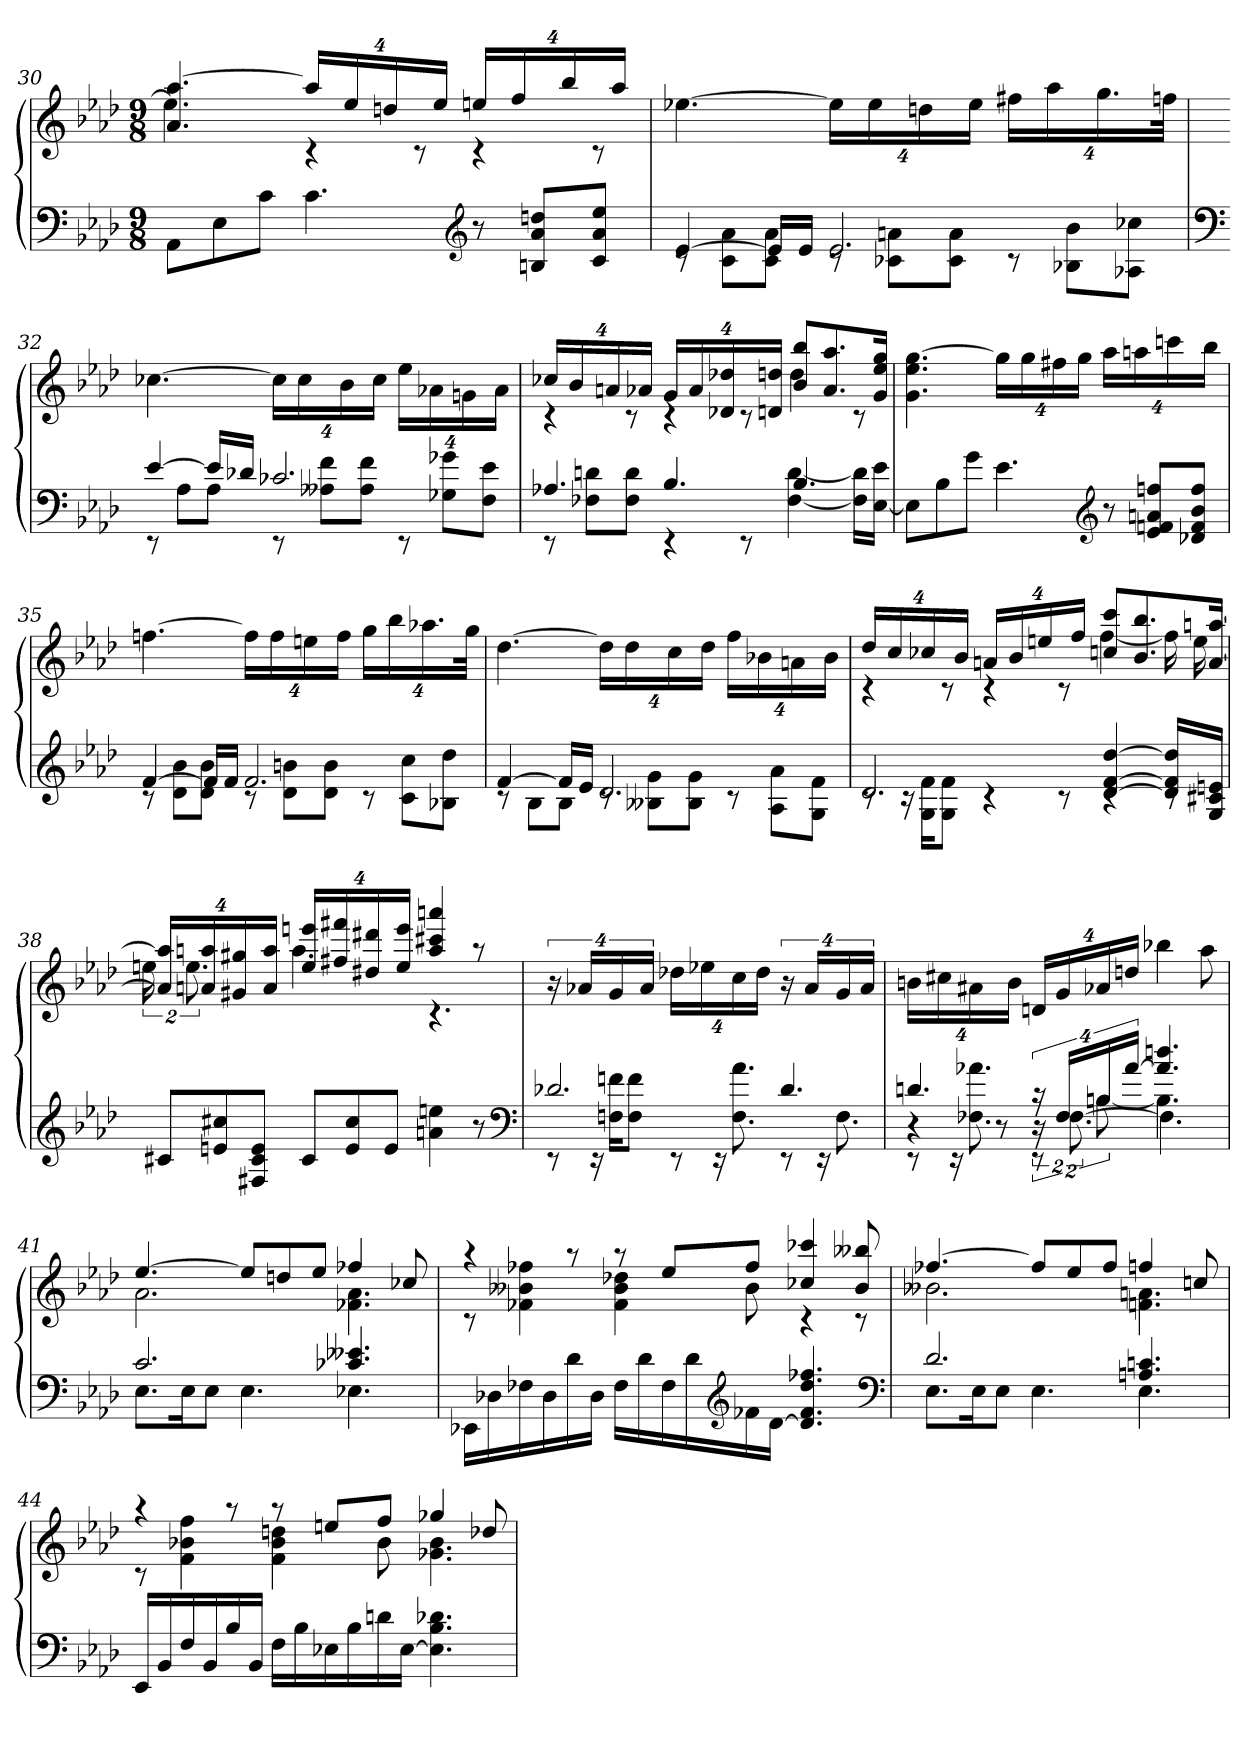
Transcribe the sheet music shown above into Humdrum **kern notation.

**kern	**kern
*part1	*part1
*staff2	*staff1
*clefF4	*clefG2
*k[b-e-a-d-]	*k[b-e-a-d-]
*f:	*f:
*M9/8	*M9/8
=30	=30
*	*^
8AA-L	4.a- [4.aa-	4.ee-]
8E-	.	.
8cJ	.	.
4.c	32%3aa-LL]	4rc
.	32%3ee-	.
.	32%3ddn	.
.	.	8rc
.	32%3ee-JJ	.
*clefG2	*	*
8r	32%3eenLL	4rc
.	32%3ff	.
8Bn 8a- 8ddnL	.	.
.	32%3bb-	.
8c 8a- 8ee-J	.	8rc
.	32%3aa-JJ	.
*	*v	*v
=31	=31
*^	*
[4e-	8rc	[4.ee-X
.	8c 8a-L	.
16e-LL]	8c 8a-J	.
16e-JJ	.	.
2.e-	8rc	32%3ee-LL]
.	.	32%3ee-
.	8c-X 8anL	.
.	.	32%3ddn
.	8c- 8aJ	.
.	.	32%3ee-JJ
.	8rc	32%3ff#XLL
.	.	32%3aa-
.	8B-X 8b-L	.
.	.	32%3.gg
.	8A-X 8cc-XJ	.
.	.	64%3ffnJJk
=32	=32	=32
*clefF4	*	*
[4e-	8rEE	[4.cc-X
.	8A-L	.
16e-LL]	8A-J	.
16d-XJJ	.	.
2.c-X	8rEE	32%3cc-LL]
.	.	32%3cc-
.	8A--X 8fL	.
.	.	32%3b-
.	8A-- 8fJ	.
.	.	32%3cc-JJ
.	8rEE	32%3ee-LL
.	.	32%3a-X
.	8G-X 8g-XL	.
.	.	32%3gn
.	8F 8e-J	.
.	.	32%3a-JJ
=33	=33	=33
*	*	*^
4.A-X	8rEE	32%3cc-XLL	4rc
.	.	32%3b-	.
.	8F-X 8dnL	.	.
.	.	32%3an	.
.	8F- 8dJ	.	8rc
.	.	32%3a-XJJ	.
4.B-	4rEE	32%3gLL	4rc
.	.	32%3a-	.
.	.	32%3d-X 32%3dd-X	.
.	8rEE	.	8rc
.	.	32%3dn 32%3ddnJJ	.
4.B-	[4F- [4d	8b- 8bb-L	4dd
.	.	8.a- 8.aa-	.
.	16F-] 16d]LL	.	8rc
.	[16E- 16e-JJ	16g 16ee- 16ggJk	.
*v	*v	*	*
*	*v	*v
=34	=34
8E-L]	4.g 4.ee- [4.gg
8B-	.
8gJ	.
4.e-	32%3ggLL]
.	32%3gg
.	32%3ff#X
.	32%3ggJJ
*clefG2	*
8r	32%3aa-LL
.	32%3aan
8e- 8fn 8an 8ffnL	.
.	32%3cccn
8d-X 8f 8b- 8ffJ	.
.	32%3bb-JJ
=35	=35
*^	*
[4f	8rc	[4.ffn
.	8d- 8b-L	.
16fLL]	8d- 8b-J	.
16fJJ	.	.
2.f	8rc	32%3ffLL]
.	.	32%3ff
.	8d- 8bnL	.
.	.	32%3een
.	8d- 8bJ	.
.	.	32%3ffJJ
.	8rc	32%3ggLL
.	.	32%3bb-
.	8c 8ccL	.
.	.	32%3.aa-X
.	8B-X 8dd-J	.
.	.	64%3ggJJk
=36	=36	=36
[4f	8rc	[4.dd-
.	8B-L	.
16fLL]	8B-J	.
16e-JJ	.	.
2.d-	8rc	32%3dd-LL]
.	.	32%3dd-
.	8B--X 8gL	.
.	.	32%3cc
.	8B-- 8gJ	.
.	.	32%3dd-JJ
.	8rc	32%3ffLL
.	.	32%3b-X
.	8A- 8a-L	.
.	.	32%3an
.	8G 8fJ	.
.	.	32%3b-JJ
=37	=37	=37
*	*	*^
2.d-	8rc	32%3dd-LL	4rc
.	.	32%3cc	.
.	16rc	.	.
.	16G 16fKL	32%3cc-X	.
.	8G 8fJ	.	8rc
.	.	32%3b-JJ	.
.	4rc	32%3anLL	4rc
.	.	32%3b-	.
.	.	32%3een	.
.	8rc	.	8rc
.	.	32%3ffJJ	.
[4d- [4f [4dd-	4rc	8ccn 8cccL	[4ff
.	.	8.b- 8.bb-	.
16d-] 16f] 16dd-]LL	8rc	.	16ff]
16G 16c#X 16enJJ	.	[16a [16aanJk	16ee
*v	*v	*	*
=38	=38	=38
8c#XL	32%3a] 32%3aa]LL	32%3een
.	32%3an 32%3aan	16%3.ee
8en 8cc#X	.	.
.	32%3g#X 32%3gg#X	.
8F#X 8c# 8eJ	.	.
.	32%3a 32%3aaJJ	.
8c#L	32%3ee 32%3eeenLL	4.aa
.	32%3ff#X 32%3fff#X	.
8e 8cc#	.	.
.	32%3dd#X 32%3ddd#X	.
8eJ	.	.
.	32%3ee 32%3eeeJJ	.
4an 4een	4aa 4ccc#X 4aaan	4.rc
8r	8raa	.
*	*v	*v
*clefF4	*
=39	=39
*^	*
2.d-X	8rEE	32%3r
.	.	32%3a-XLL
.	16rEE	.
.	16Fn 16fnKL	32%3g
.	8F 8fJ	.
.	.	32%3a-JJ
.	8rEE	32%3dd-XLL
.	.	32%3ee-X
.	16rEE	.
.	8.F 8.a-	32%3cc
.	.	32%3dd-JJ
4.d-	8rEE	32%3r
.	.	32%3a-LL
.	16rEE	.
.	8.F	32%3g
.	.	32%3a-JJ
=40	=40	=40
*	*^	*
4.dn	8rEE	4r	32%3bnLL
.	.	.	32%3cc#X
.	16rEE	.	.
.	8.F-X 8.a-X	.	32%3a#X
.	.	8r	.
.	.	.	32%3bJJ
32%3rc	16%3rEE	32%3r	32%3dnLL
32%3F-LL	.	[16%3.F-\	32%3g
32%3Bn	[16%3B	.	32%3a-X
[32%3a-JJ	.	.	32%3ddnJJ
4.a-] 4.ddn	4.B]	4.F-\]	4bb-X
.	.	.	8aa-
*	*v	*v	*
=41	=41	=41
*	*	*^
2.c	8.E-L	[4.ee-	2.a-
.	16E-K	.	.
.	8E-J	.	.
.	4.E-	8ee-L]	.
.	.	8ddn	.
.	.	8ee-J	.
4.c-X 4.e--X	4.E-X	4ff-X	4.f-X 4.a-
.	.	8cc-X	.
*v	*v	*	*
=42	=42	=42
16EE-XLL	4raa	8rc
16D-X	.	.
16F-X	.	4f-X 4b--X 4ff-X
16D-	.	.
16d-	8raa	.
16D-JJ	.	.
16F-LL	8raa	4f- 4b-- 4dd-X
16d-	.	.
16F-	8ee-L	.
16d-	.	.
*clefG2	*	*
16f-X	8ff-J	8b--
[16d-JJ	.	.
4.d-] 4.f- 4.dd- 4.ff-X	4cc-X 4ccc-X	4rc
.	8b-- 8bb--X	8rc
*clefF4	*	*
=43	=43	=43
*^	*	*
2.d-	8.E-L	[4.ff-X	2.b--X
.	16E-K	.	.
.	8E-J	.	.
.	4.E-	8ff-L]	.
.	.	8ee-	.
.	.	8ff-J	.
4.An 4.cn	4.E-	4ffn	4.fn 4.an
.	.	8ccn	.
*v	*v	*	*
=44	=44	=44
16EE-LL	4raa	8rc
16BB-	.	.
16F	.	4f 4b-X 4ff
16BB-	.	.
16B-	8raa	.
16BB-JJ	.	.
16FLL	8raa	4f 4b- 4ddn
16B-	.	.
16E-X	8eenL	.
16B-	.	.
16dn	8ffJ	8b-
[16E-JJ	.	.
4.E-] 4.B- 4.d-X	4gg-X	4.g-X 4.b-
.	8dd-X	.
*	*v	*v
=	=
*-	*-
